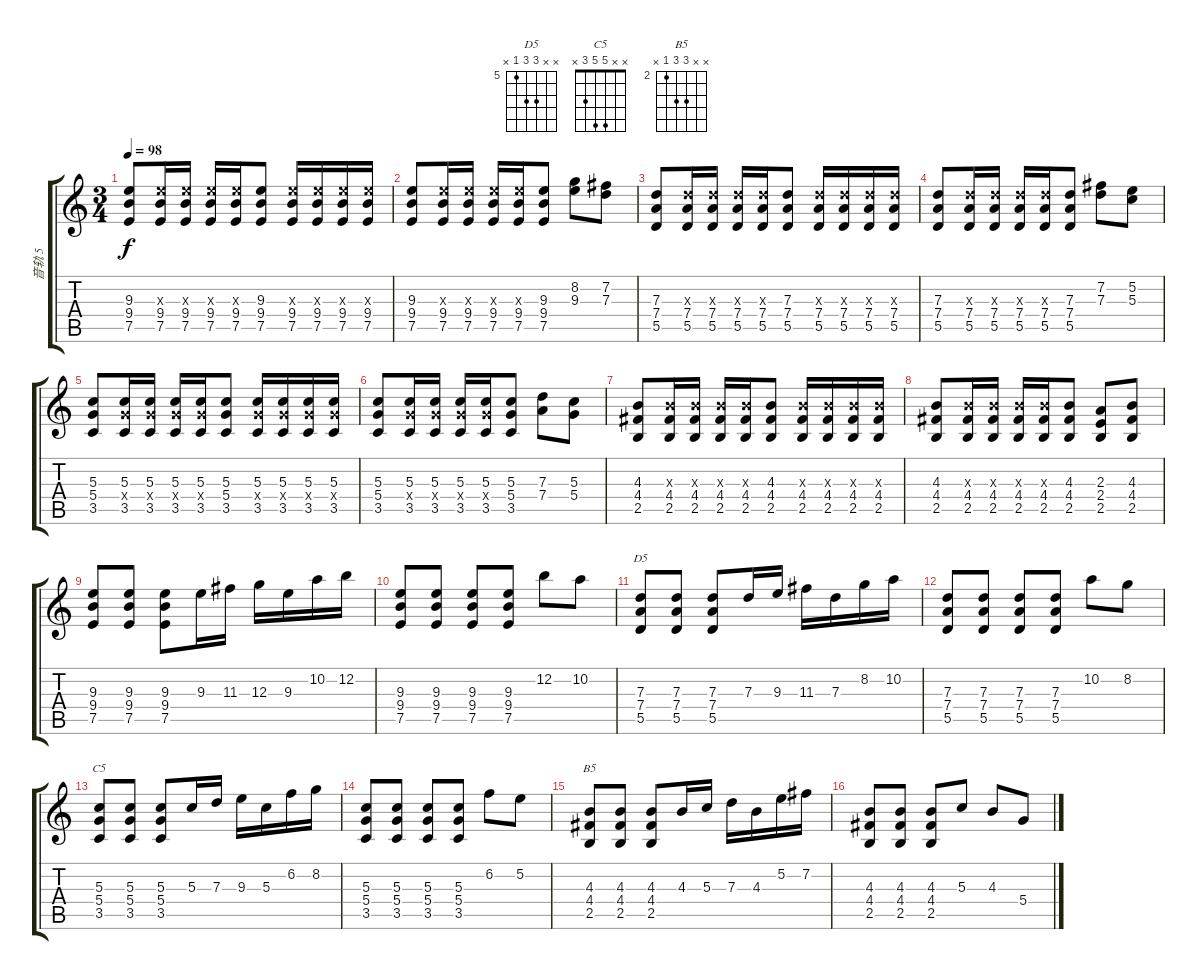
\track ("音轨 5" "音轨 5") {instrument distortionguitar}
\staff {score tabs}
\tuning (E4 B3 G3 D3 A2 E2) {hide}
\chord ("D5" x x 7 7 5 x) {firstfret 5}
\chord ("C5" x x 5 5 3 x)
\chord ("B5" x x 4 4 2 x) {firstfret 2}
\ts (3 4)
\tempo 98
\clef g2
\ks c
(9.3 9.4 7.5).8{dy f} (9.3{x} 9.4 7.5).16 (9.3{x} 9.4 7.5).16 (9.3{x} 9.4 7.5).16 (9.3{x} 9.4 7.5).16 (9.3 9.4 7.5).8 (9.3{x} 9.4 7.5).16 (9.3{x} 9.4 7.5).16 (9.3{x} 9.4 7.5).16 (9.3{x} 9.4 7.5).16 |
(9.3 9.4 7.5).8 (9.3{x} 9.4 7.5).16 (9.3{x} 9.4 7.5).16 (9.3{x} 9.4 7.5).16 (9.3{x} 9.4 7.5).16 (9.3 9.4 7.5).8 (8.2 9.3).8 (7.2 7.3).8 |
(7.3 7.4 5.5).8 (7.3{x} 7.4 5.5).16 (7.3{x} 7.4 5.5).16 (7.3{x} 7.4 5.5).16 (7.3{x} 7.4 5.5).16 (7.3 7.4 5.5).8 (7.3{x} 7.4 5.5).16 (7.3{x} 7.4 5.5).16 (7.3{x} 7.4 5.5).16 (7.3{x} 7.4 5.5).16 |
(7.3 7.4 5.5).8 (7.3{x} 7.4 5.5).16 (7.3{x} 7.4 5.5).16 (7.3{x} 7.4 5.5).16 (7.3{x} 7.4 5.5).16 (7.3 7.4 5.5).8 (7.2 7.3).8 (5.2 5.3).8 |
(5.3 5.4 3.5).8 (5.3 5.4{x} 3.5).16 (5.3 5.4{x} 3.5).16 (5.3 5.4{x} 3.5).16 (5.3 5.4{x} 3.5).16 (5.3 5.4 3.5).8 (5.3 5.4{x} 3.5).16 (5.3 5.4{x} 3.5).16 (5.3 5.4{x} 3.5).16 (5.3 5.4{x} 3.5).16 |
(5.3 5.4 3.5).8 (5.3 5.4{x} 3.5).16 (5.3 5.4{x} 3.5).16 (5.3 5.4{x} 3.5).16 (5.3 5.4{x} 3.5).16 (5.3 5.4 3.5).8 (7.3 7.4).8 (5.3 5.4).8 |
(4.3 4.4 2.5).8 (4.3{x} 4.4 2.5).16 (4.3{x} 4.4 2.5).16 (4.3{x} 4.4 2.5).16 (4.3{x} 4.4 2.5).16 (4.3 4.4 2.5).8 (4.3{x} 4.4 2.5).16 (4.3{x} 4.4 2.5).16 (4.3{x} 4.4 2.5).16 (4.3{x} 4.4 2.5).16 |
(4.3 4.4 2.5).8 (4.3{x} 4.4 2.5).16 (4.3{x} 4.4 2.5).16 (4.3{x} 4.4 2.5).16 (4.3{x} 4.4 2.5).16 (4.3 4.4 2.5).8 (2.3 2.4 2.5).8 (4.3 4.4 2.5).8 |
(9.3 9.4 7.5).8 (9.3 9.4 7.5).8 (9.3 9.4 7.5).8 9.3.16 11.3.16 12.3.16 9.3.16 10.2.16 12.2.16 |
(9.3 9.4 7.5).8 (9.3 9.4 7.5).8 (9.3 9.4 7.5).8 (9.3 9.4 7.5).8 12.2.8 10.2.8 |
(7.3 7.4 5.5).8{ch "D5"} (7.3 7.4 5.5).8 (7.3 7.4 5.5).8 7.3.16 9.3.16 11.3.16 7.3.16 8.2.16 10.2.16 |
(7.3 7.4 5.5).8 (7.3 7.4 5.5).8 (7.3 7.4 5.5).8 (7.3 7.4 5.5).8 10.2.8 8.2.8 |
(5.3 5.4 3.5).8{ch "C5"} (5.3 5.4 3.5).8 (5.3 5.4 3.5).8 5.3.16 7.3.16 9.3.16 5.3.16 6.2.16 8.2.16 |
(5.3 5.4 3.5).8 (5.3 5.4 3.5).8 (5.3 5.4 3.5).8 (5.3 5.4 3.5).8 6.2.8 5.2.8 |
(4.3 4.4 2.5).8{ch "B5"} (4.3 4.4 2.5).8 (4.3 4.4 2.5).8 4.3.16 5.3.16 7.3.16 4.3.16 5.2.16 7.2.16 |
(4.3 4.4 2.5).8 (4.3 4.4 2.5).8 (4.3 4.4 2.5).8 5.3.8 4.3.8 5.4.8
